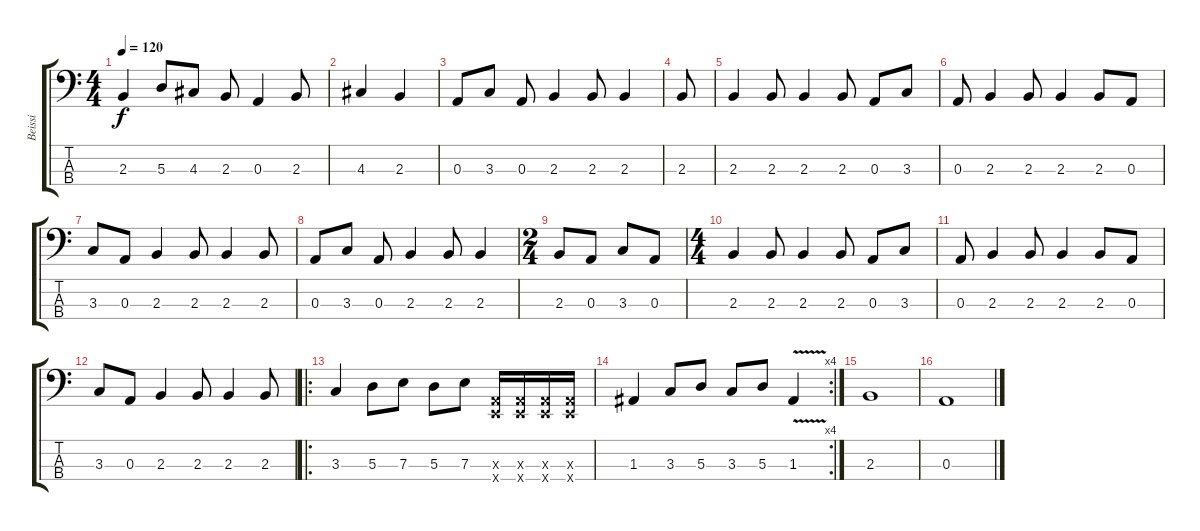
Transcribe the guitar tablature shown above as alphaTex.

\track ("Beissi" "Beissi") {instrument electricbassfinger}
\staff {score tabs}
\tuning (G2 D2 A1 E1) {hide}
\ts (4 4)
\tempo 120
\clef f4
\ks c
2.3.4{dy f} 5.3.8 4.3.8 2.3.8 0.3.4 2.3.8 |
4.3.4 2.3.4 |
0.3.8 3.3.8 0.3.8 2.3.4 2.3.8 2.3.4 |
2.3.8 |
2.3.4 2.3.8 2.3.4 2.3.8 0.3.8 3.3.8 |
0.3.8 2.3.4 2.3.8 2.3.4 2.3.8 0.3.8 |
3.3.8 0.3.8 2.3.4 2.3.8 2.3.4 2.3.8 |
0.3.8 3.3.8 0.3.8 2.3.4 2.3.8 2.3.4 |
\ts (2 4)
2.3.8 0.3.8 3.3.8 0.3.8 |
\ts (4 4)
2.3.4 2.3.8 2.3.4 2.3.8 0.3.8 3.3.8 |
0.3.8 2.3.4 2.3.8 2.3.4 2.3.8 0.3.8 |
3.3.8 0.3.8 2.3.4 2.3.8 2.3.4 2.3.8 |
\ro
3.3.4 5.3.8 7.3.8 5.3.8 7.3.8 (0.3{x} 0.4{x}).16 (0.3{x} 0.4{x}).16 (0.3{x} 0.4{x}).16 (0.3{x} 0.4{x}).16 |
\rc 4
1.3.4 3.3.8 5.3.8 3.3.8 5.3.8 1.3{v}.4 |
2.3.1 |
0.3.1
